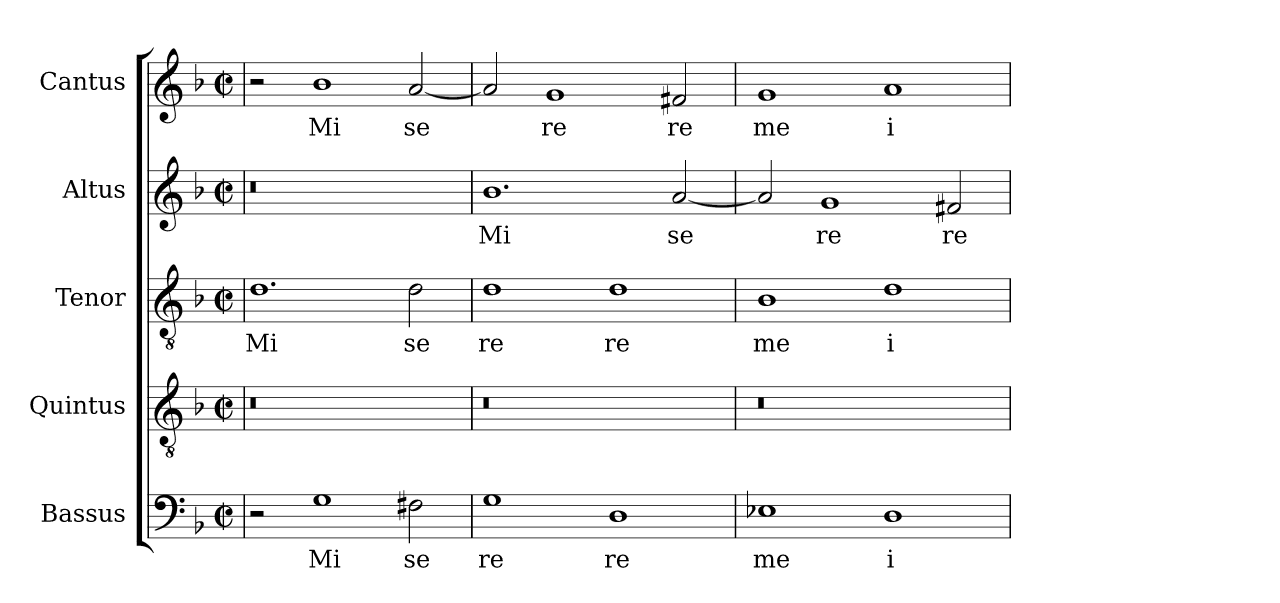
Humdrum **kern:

**kern	**text	**kern	**kern	**text	**kern	**text	**kern	**text
*part5	*part5	*part4	*part3	*part3	*part2	*part2	*part1	*part1
*staff5	*staff5	*staff4	*staff3	*staff3	*staff2	*staff2	*staff1	*staff1
*I"Bassus	*	*I"Quintus	*I"Tenor	*	*I"Altus	*	*I"Cantus	*
!!LO:PB:g=z
*stria5	*	*stria5	*stria5	*	*stria5	*	*stria5	*
*clefF4	*	*clefGv2	*clefGv2	*	*clefG2	*	*clefG2	*
*k[b-]	*	*k[b-]	*k[b-]	*	*k[b-]	*	*k[b-]	*
*F:	*	*F:	*F:	*	*F:	*	*F:	*
*M2/2	*	*M2/2	*M2/2	*	*M2/2	*	*M2/2	*
*met(c|)	*	*met(c|)	*met(c|)	*	*met(c|)	*	*met(c|)	*
=1	=1!	=1	=1	=1!	=1	=1!	=1!	=1!
!	!	!	!	!LO:LY:b:cj	!	!	!	!
2r	.	0r	1.d	Mi	0r	.	2r	.
!	!LO:LY:b:cj	!	!	!	!	!	!	!LO:LY:b:cj
1G	Mi	.	.	.	.	.	1b-	Mi
!	!LO:LY:b:cj	!	!	!LO:LY:b:cj	!	!	!	!LO:LY:b:cj
2F#X\	se	.	2d\	se	.	.	[<2a/	se
=2	=2	=2	=2	=2	=2	=2	=2	=2
!	!LO:LY:b:cj	!	!	!LO:LY:b:cj	!	!LO:LY:b:cj	!	!
1G	re	0r	1d	re	1.b-	Mi	2a/]	.
!	!	!	!	!	!	!	!	!LO:LY:b:cj
.	.	.	.	.	.	.	1g	re
!	!LO:LY:b:cj	!	!	!LO:LY:b:cj	!	!	!	!
1D	re	.	1d	re	.	.	.	.
!	!	!	!	!	!	!LO:LY:b:cj	!	!LO:LY:b:cj
.	.	.	.	.	[<2a/	se	2f#X/	re
=3	=3	=3	=3	=3	=3	=3	=3	=3
!	!LO:LY:b:cj	!	!	!LO:LY:b:cj	!	!	!	!LO:LY:b:cj
1E-X	me	0r	1B-	me	2a/]	.	1g	me
!	!	!	!	!	!	!LO:LY:b:cj	!	!
.	.	.	.	.	1g	re	.	.
!	!LO:LY:b:cj	!	!	!LO:LY:b:cj	!	!	!	!LO:LY:b:cj
1D	i	.	1d	i	.	.	1a	i
!	!	!	!	!	!	!LO:LY:b:cj	!	!
.	.	.	.	.	2f#X/	re	.	.
=	=	=	=	=	=	=	=	=
*-	*-	*-	*-	*-	*-	*-	*-	*-
